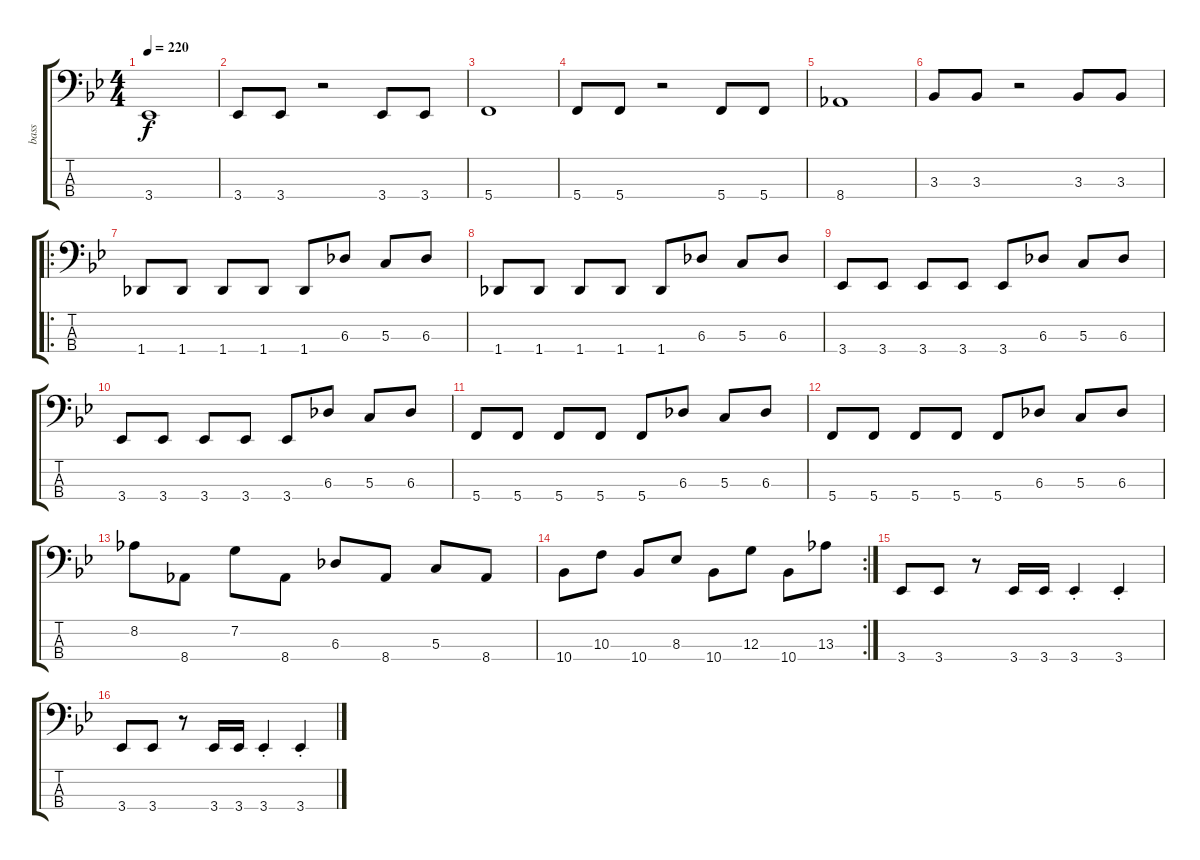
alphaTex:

\track ("bass" "bass") {instrument electricbasspick}
\staff {score tabs}
\tuning (F2 C2 G1 C1) {hide}
\ts (4 4)
\tempo 220
\clef f4
\ks bb
3.4.1{dy f} |
3.4.8 3.4.8 r.2 3.4.8 3.4.8 |
5.4.1 |
5.4.8 5.4.8 r.2 5.4.8 5.4.8 |
8.4.1 |
3.3.8 3.3.8 r.2 3.3.8 3.3.8 |
\ro
1.4.8 1.4.8 1.4.8 1.4.8 1.4.8 6.3.8 5.3.8 6.3.8 |
1.4.8 1.4.8 1.4.8 1.4.8 1.4.8 6.3.8 5.3.8 6.3.8 |
3.4.8 3.4.8 3.4.8 3.4.8 3.4.8 6.3.8 5.3.8 6.3.8 |
3.4.8 3.4.8 3.4.8 3.4.8 3.4.8 6.3.8 5.3.8 6.3.8 |
5.4.8 5.4.8 5.4.8 5.4.8 5.4.8 6.3.8 5.3.8 6.3.8 |
5.4.8 5.4.8 5.4.8 5.4.8 5.4.8 6.3.8 5.3.8 6.3.8 |
8.2.8 8.4.8 7.2.8 8.4.8 6.3.8 8.4.8 5.3.8 8.4.8 |
\rc 2
10.4.8 10.3.8 10.4.8 8.3.8 10.4.8 12.3.8 10.4.8 13.3.8 |
3.4.8 3.4.8 r.8 3.4.16 3.4.16 3.4{st}.4 3.4{st}.4 |
3.4.8 3.4.8 r.8 3.4.16 3.4.16 3.4{st}.4 3.4{st}.4
